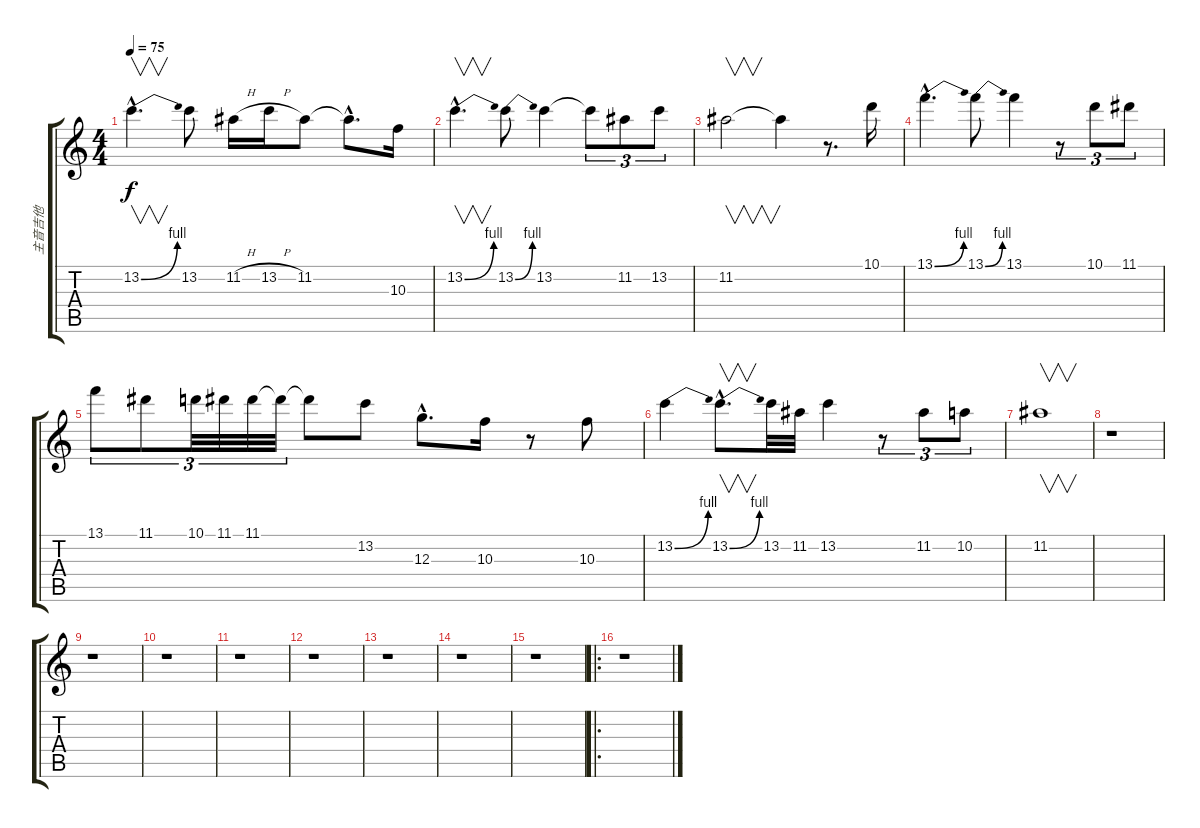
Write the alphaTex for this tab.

\track ("主音吉他" "主音吉他") {instrument distortionguitar}
\staff {score tabs}
\tuning (E4 B3 G3 D3 A2 E2) {hide}
\ts (4 4)
\tempo 75
\clef g2
\ks c
13.2{be (bend 0 0 60 4) hac}.4{v d dy f} 13.2.8 11.2{h}.16 13.2{h}.16 11.2.8 11.2{hac t}.8{d} 10.3.16 |
13.2{be (bend 0 0 60 4) hac}.4{v d} 13.2{be (bend 0 0 60 4)}.8 13.2.4 13.2{t}.8{tu (3 2)} 11.2.8{tu (3 2)} 13.2.8{tu (3 2)} |
11.2.2{v} 11.2{t}.4 r.8{d} 10.1.16 |
13.1{be (bend 0 0 60 4) hac}.4{d} 13.1{be (bend 0 0 60 4)}.8 13.1.4 r.8{tu (3 2)} 10.1.8{tu (3 2)} 11.1.8{tu (3 2)} |
13.1.8{tu (3 2)} 11.1.8{tu (3 2)} 10.1.32{tu (3 2)} 11.1.32{tu (3 2)} 11.1.32{tu (3 2)} 11.1{t}.32{tu (3 2)} 11.1{t}.8 13.2.8 12.3{hac}.8{d} 10.3.16 r.8 10.3.8 |
13.2{be (bend 0 0 60 4)}.4 13.2{be (bend 0 0 60 4) hac}.8{v d} 13.2.32 11.2.32 13.2.4 r.8{tu (3 2)} 11.2.8{tu (3 2)} 10.2.8{tu (3 2)} |
11.2.1{v} |
r.1 |
r.1 |
r.1 |
r.1 |
r.1 |
r.1 |
r.1 |
r.1 |
\ro
r.1
